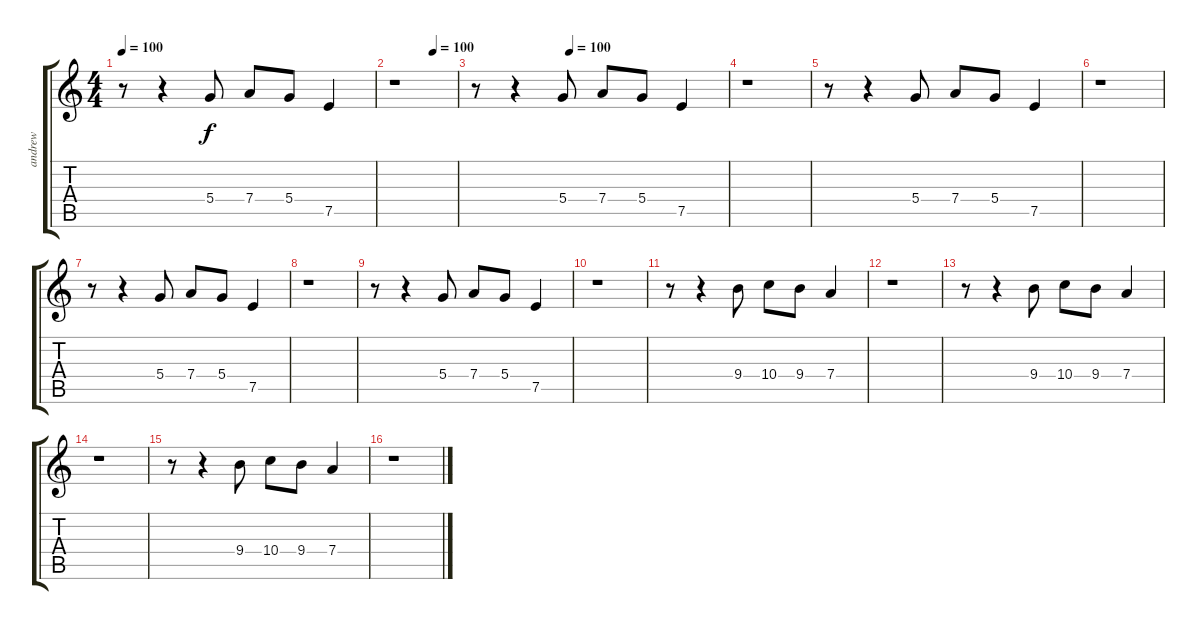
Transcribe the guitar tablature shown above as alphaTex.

\track ("andrew" "andrew") {instrument distortionguitar}
\staff {score tabs}
\tuning (E4 B3 G3 D3 A2 E2) {hide}
\ts (4 4)
\tempo 100
\clef g2
\ks c
r.8{dy f} r.4 5.4.8 7.4.8 5.4.8 7.5.4 |
\tempo (100 0.625)
r.1 |
\tempo (100 0.375)
r.8 r.4 5.4.8 7.4.8 5.4.8 7.5.4 |
r.1 |
r.8 r.4 5.4.8 7.4.8 5.4.8 7.5.4 |
r.1 |
r.8 r.4 5.4.8 7.4.8 5.4.8 7.5.4 |
r.1 |
r.8 r.4 5.4.8 7.4.8 5.4.8 7.5.4 |
r.1 |
r.8 r.4 9.4.8 10.4.8 9.4.8 7.4.4 |
r.1 |
r.8 r.4 9.4.8 10.4.8 9.4.8 7.4.4 |
r.1 |
r.8 r.4 9.4.8 10.4.8 9.4.8 7.4.4 |
r.1
